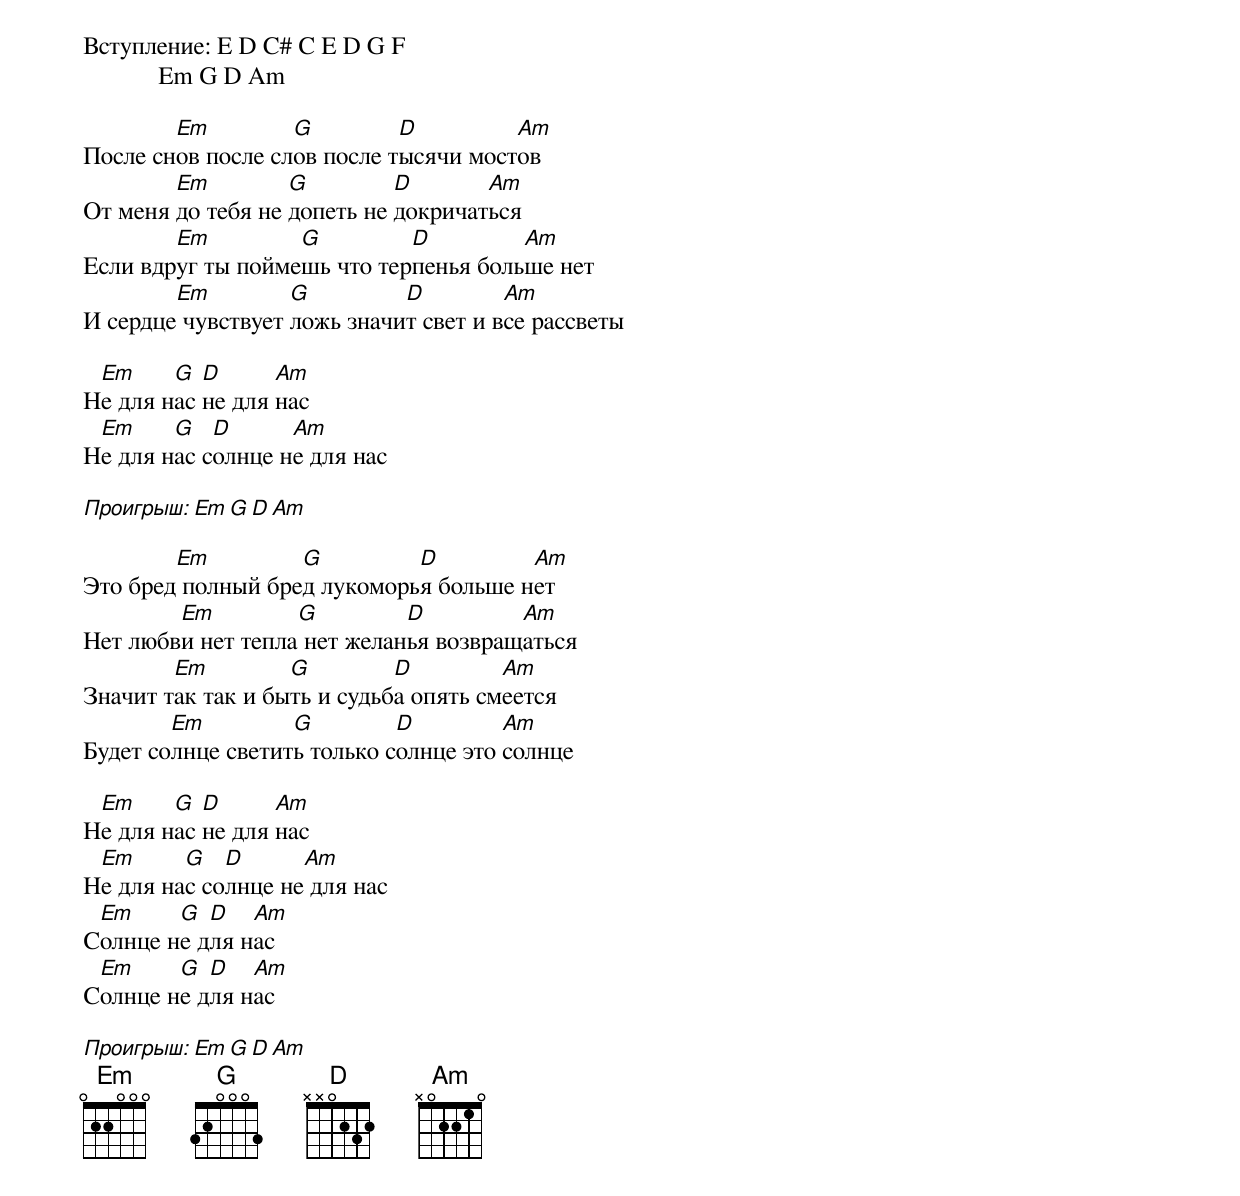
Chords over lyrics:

Вступление: E D C# C E D G F
            Em G D Am

        Em         G         D         Am
После снов после слов после тысячи мостов
        Em         G         D       Am
От меня до тебя не допеть не докричаться
        Em         G         D         Am
Если вдруг ты поймешь что терпенья больше нет
        Em         G         D         Am
И сердце чувствует ложь значит свет и все рассветы

 Em     G  D      Am
Не для нас не для нас
 Em     G   D      Am
Не для нас солнце не для нас

Проигрыш: Em G D Am

        Em         G         D         Am
Это бред полный бред лукоморья больше нет
        Em         G         D         Am
Нет любви нет тепла нет желанья возвращаться
        Em         G         D         Am
Значит так так и быть и судьба опять смеется
        Em         G         D         Am
Будет солнце светить только солнце это солнце

 Em     G  D      Am
Не для нас не для нас
 Em      G   D      Am
Не для нас солнце не для нас
 Em     G  D   Am
Солнце не для нас
 Em     G  D   Am
Солнце не для нас

Проигрыш: Em G D Am
